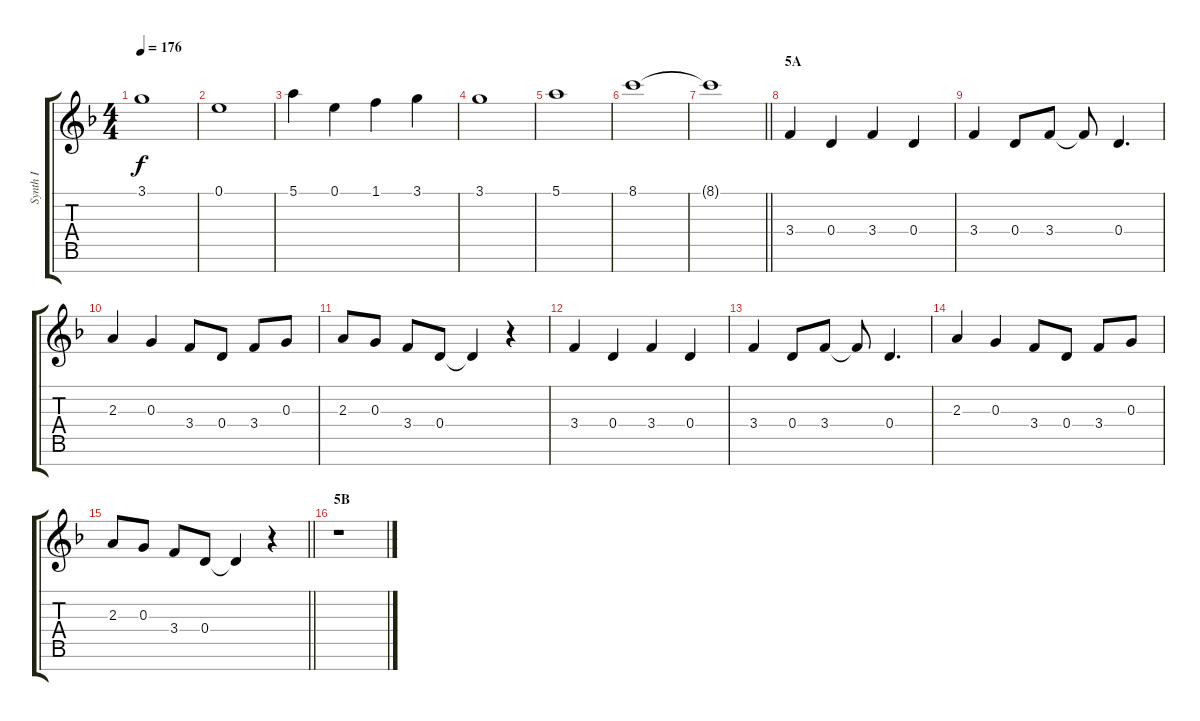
\track ("Synth I" "Synth I") {instrument pad1newage}
\staff {score tabs}
\tuning (E5 B4 G4 D4 A3 E3 B2) {hide}
\ts (4 4)
\tempo 176
\clef g2
\ks f
3.1.1{dy f} |
0.1.1 |
5.1.4 0.1.4 1.1.4 3.1.4 |
3.1.1 |
5.1.1 |
8.1.1 |
\barLineRight lightlight
8.1{t}.1 |
\section ("" "5A")
3.4.4 0.4.4 3.4.4 0.4.4 |
3.4.4 0.4.8 3.4.8 3.4{t}.8 0.4.4{d} |
2.3.4 0.3.4 3.4.8 0.4.8 3.4.8 0.3.8 |
2.3.8 0.3.8 3.4.8 0.4.8 0.4{t}.4 r.4 |
3.4.4 0.4.4 3.4.4 0.4.4 |
3.4.4 0.4.8 3.4.8 3.4{t}.8 0.4.4{d} |
2.3.4 0.3.4 3.4.8 0.4.8 3.4.8 0.3.8 |
\barLineRight lightlight
2.3.8 0.3.8 3.4.8 0.4.8 0.4{t}.4 r.4 |
\section ("" "5B")
r.1
